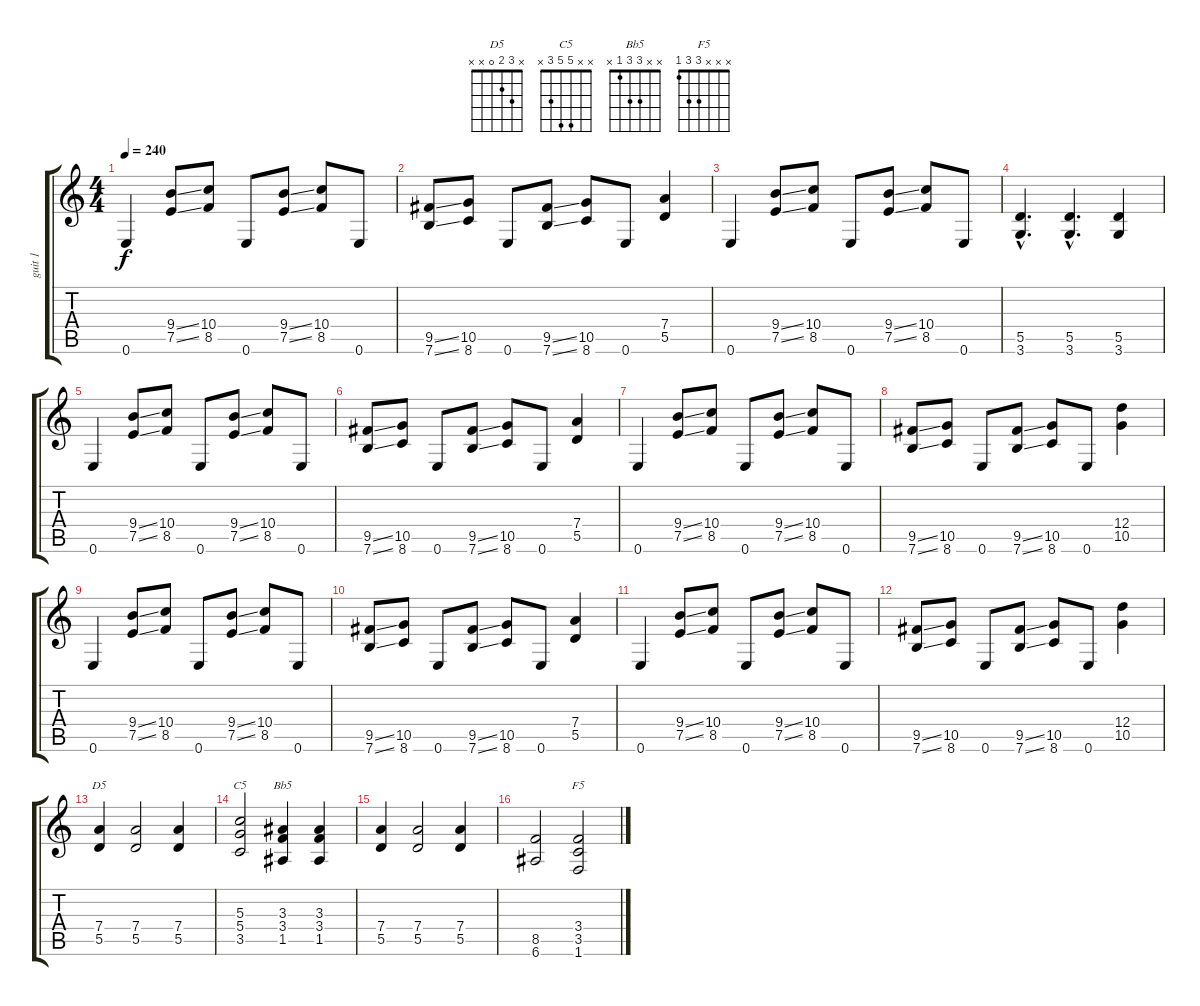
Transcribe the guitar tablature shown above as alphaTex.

\track ("guit 1" "guit 1") {instrument distortionguitar}
\staff {score tabs}
\tuning (E4 B3 G3 D3 A2 E2) {hide}
\chord ("D5" x 3 2 0 x x)
\chord ("C5" x x 5 5 3 x)
\chord ("Bb5" x x 3 3 1 x)
\chord ("F5" x x x 3 3 1)
\ts (4 4)
\tempo 240
\clef g2
\ks c
0.6.4{dy f} (9.4{ss} 7.5{ss}).8 (10.4 8.5).8 0.6.8 (9.4{ss} 7.5{ss}).8 (10.4 8.5).8 0.6.8 |
(9.5{ss} 7.6{ss}).8 (10.5 8.6).8 0.6.8 (9.5{ss} 7.6{ss}).8 (10.5 8.6).8 0.6.8 (7.4 5.5).4 |
0.6.4 (9.4{ss} 7.5{ss}).8 (10.4 8.5).8 0.6.8 (9.4{ss} 7.5{ss}).8 (10.4 8.5).8 0.6.8 |
(5.5{hac} 3.6{hac}).4{d} (5.5{hac} 3.6{hac}).4{d} (5.5 3.6).4 |
0.6.4 (9.4{ss} 7.5{ss}).8 (10.4 8.5).8 0.6.8 (9.4{ss} 7.5{ss}).8 (10.4 8.5).8 0.6.8 |
(9.5{ss} 7.6{ss}).8 (10.5 8.6).8 0.6.8 (9.5{ss} 7.6{ss}).8 (10.5 8.6).8 0.6.8 (7.4 5.5).4 |
0.6.4 (9.4{ss} 7.5{ss}).8 (10.4 8.5).8 0.6.8 (9.4{ss} 7.5{ss}).8 (10.4 8.5).8 0.6.8 |
(9.5{ss} 7.6{ss}).8 (10.5 8.6).8 0.6.8 (9.5{ss} 7.6{ss}).8 (10.5 8.6).8 0.6.8 (12.4 10.5).4 |
0.6.4 (9.4{ss} 7.5{ss}).8 (10.4 8.5).8 0.6.8 (9.4{ss} 7.5{ss}).8 (10.4 8.5).8 0.6.8 |
(9.5{ss} 7.6{ss}).8 (10.5 8.6).8 0.6.8 (9.5{ss} 7.6{ss}).8 (10.5 8.6).8 0.6.8 (7.4 5.5).4 |
0.6.4 (9.4{ss} 7.5{ss}).8 (10.4 8.5).8 0.6.8 (9.4{ss} 7.5{ss}).8 (10.4 8.5).8 0.6.8 |
(9.5{ss} 7.6{ss}).8 (10.5 8.6).8 0.6.8 (9.5{ss} 7.6{ss}).8 (10.5 8.6).8 0.6.8 (12.4 10.5).4 |
(7.4 5.5).4{ch "D5"} (7.4 5.5).2 (7.4 5.5).4 |
(5.3 5.4 3.5).2{ch "C5"} (3.3 3.4 1.5).4{ch "Bb5"} (3.3 3.4 1.5).4 |
(7.4 5.5).4 (7.4 5.5).2 (7.4 5.5).4 |
(8.5 6.6).2 (3.4 3.5 1.6).2{ch "F5"}
